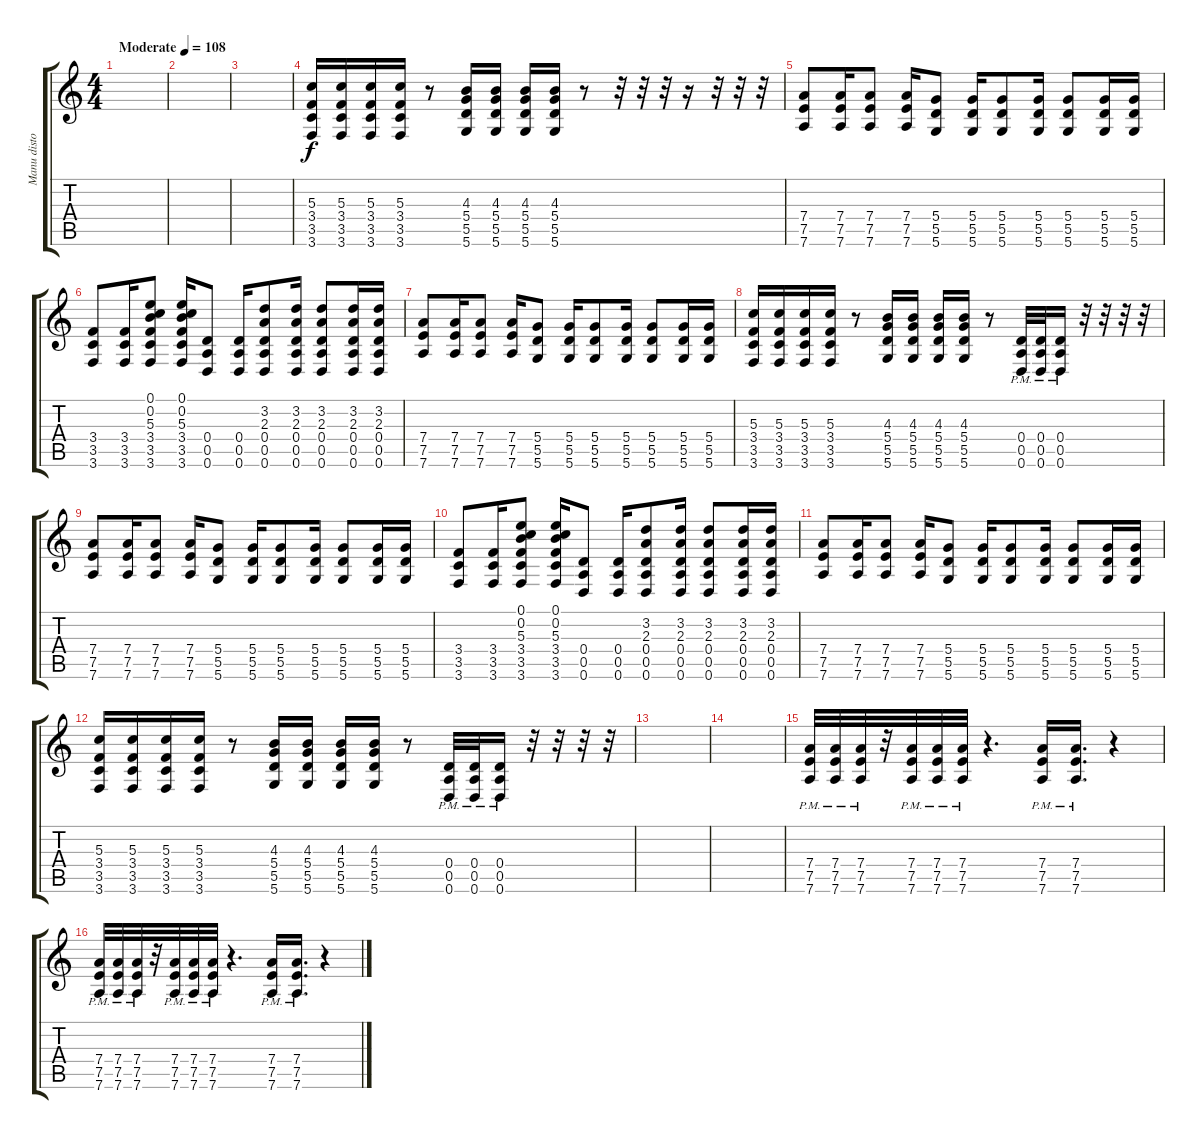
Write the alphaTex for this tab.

\track ("Manu distortion" "Manu disto") {instrument distortionguitar}
\staff {score tabs}
\tuning (E4 B3 G3 D3 A2 D2) {hide}
\ts (4 4)
\tempo (108 "Moderate")
\clef g2
\ks c
|
|
|
(5.3 3.4 3.5 3.6).16 (5.3 3.4 3.5 3.6).16 (5.3 3.4 3.5 3.6).16 (5.3 3.4 3.5 3.6).16 r.8 (4.3 5.4 5.5 5.6).16 (4.3 5.4 5.5 5.6).16 (4.3 5.4 5.5 5.6).16 (4.3 5.4 5.5 5.6).16 r.8 r.32 r.32 r.32 r.16 r.32 r.32 r.32 |
(7.4 7.5 7.6).8 (7.4 7.5 7.6).16 (7.4 7.5 7.6).8 (7.4 7.5 7.6).16 (5.4 5.5 5.6).8 (5.4 5.5 5.6).16 (5.4 5.5 5.6).8 (5.4 5.5 5.6).16 (5.4 5.5 5.6).8 (5.4 5.5 5.6).16 (5.4 5.5 5.6).16 |
(3.4 3.5 3.6).8 (3.4 3.5 3.6).16 (0.1 0.2 5.3 3.4 3.5 3.6).8 (0.1 0.2 5.3 3.4 3.5 3.6).16 (0.4 0.5 0.6).8 (0.4 0.5 0.6).16 (3.2 2.3 0.4 0.5 0.6).8 (3.2 2.3 0.4 0.5 0.6).16 (3.2 2.3 0.4 0.5 0.6).8 (3.2 2.3 0.4 0.5 0.6).16 (3.2 2.3 0.4 0.5 0.6).16 |
(7.4 7.5 7.6).8 (7.4 7.5 7.6).16 (7.4 7.5 7.6).8 (7.4 7.5 7.6).16 (5.4 5.5 5.6).8 (5.4 5.5 5.6).16 (5.4 5.5 5.6).8 (5.4 5.5 5.6).16 (5.4 5.5 5.6).8 (5.4 5.5 5.6).16 (5.4 5.5 5.6).16 |
(5.3 3.4 3.5 3.6).16 (5.3 3.4 3.5 3.6).16 (5.3 3.4 3.5 3.6).16 (5.3 3.4 3.5 3.6).16 r.8 (4.3 5.4 5.5 5.6).16 (4.3 5.4 5.5 5.6).16 (4.3 5.4 5.5 5.6).16 (4.3 5.4 5.5 5.6).16 r.8 (0.4{pm} 0.5{pm} 0.6{pm}).32 (0.4{pm} 0.5{pm} 0.6{pm}).32 (0.4{pm} 0.5{pm} 0.6{pm}).16 r.32 r.32 r.32 r.32 |
(7.4 7.5 7.6).8 (7.4 7.5 7.6).16 (7.4 7.5 7.6).8 (7.4 7.5 7.6).16 (5.4 5.5 5.6).8 (5.4 5.5 5.6).16 (5.4 5.5 5.6).8 (5.4 5.5 5.6).16 (5.4 5.5 5.6).8 (5.4 5.5 5.6).16 (5.4 5.5 5.6).16 |
(3.4 3.5 3.6).8 (3.4 3.5 3.6).16 (0.1 0.2 5.3 3.4 3.5 3.6).8 (0.1 0.2 5.3 3.4 3.5 3.6).16 (0.4 0.5 0.6).8 (0.4 0.5 0.6).16 (3.2 2.3 0.4 0.5 0.6).8 (3.2 2.3 0.4 0.5 0.6).16 (3.2 2.3 0.4 0.5 0.6).8 (3.2 2.3 0.4 0.5 0.6).16 (3.2 2.3 0.4 0.5 0.6).16 |
(7.4 7.5 7.6).8 (7.4 7.5 7.6).16 (7.4 7.5 7.6).8 (7.4 7.5 7.6).16 (5.4 5.5 5.6).8 (5.4 5.5 5.6).16 (5.4 5.5 5.6).8 (5.4 5.5 5.6).16 (5.4 5.5 5.6).8 (5.4 5.5 5.6).16 (5.4 5.5 5.6).16 |
(5.3 3.4 3.5 3.6).16 (5.3 3.4 3.5 3.6).16 (5.3 3.4 3.5 3.6).16 (5.3 3.4 3.5 3.6).16 r.8 (4.3 5.4 5.5 5.6).16 (4.3 5.4 5.5 5.6).16 (4.3 5.4 5.5 5.6).16 (4.3 5.4 5.5 5.6).16 r.8 (0.4{pm} 0.5{pm} 0.6{pm}).32 (0.4{pm} 0.5{pm} 0.6{pm}).32 (0.4{pm} 0.5{pm} 0.6{pm}).16 r.32 r.32 r.32 r.32 |
|
|
(7.4 7.5 7.6{pm}).32 (7.4 7.5 7.6{pm}).32 (7.4 7.5 7.6{pm}).32 r.32 (7.4 7.5 7.6{pm}).32 (7.4 7.5 7.6{pm}).32 (7.4 7.5 7.6{pm}).32 r.4{d} (7.4 7.5 7.6{pm}).16 (7.4 7.5 7.6{pm}).16{d} r.4 |
(7.4 7.5 7.6{pm}).32 (7.4 7.5 7.6{pm}).32 (7.4 7.5 7.6{pm}).32 r.32 (7.4 7.5 7.6{pm}).32 (7.4 7.5 7.6{pm}).32 (7.4 7.5 7.6{pm}).32 r.4{d} (7.4 7.5 7.6{pm}).16 (7.4 7.5 7.6{pm}).16{d} r.4
